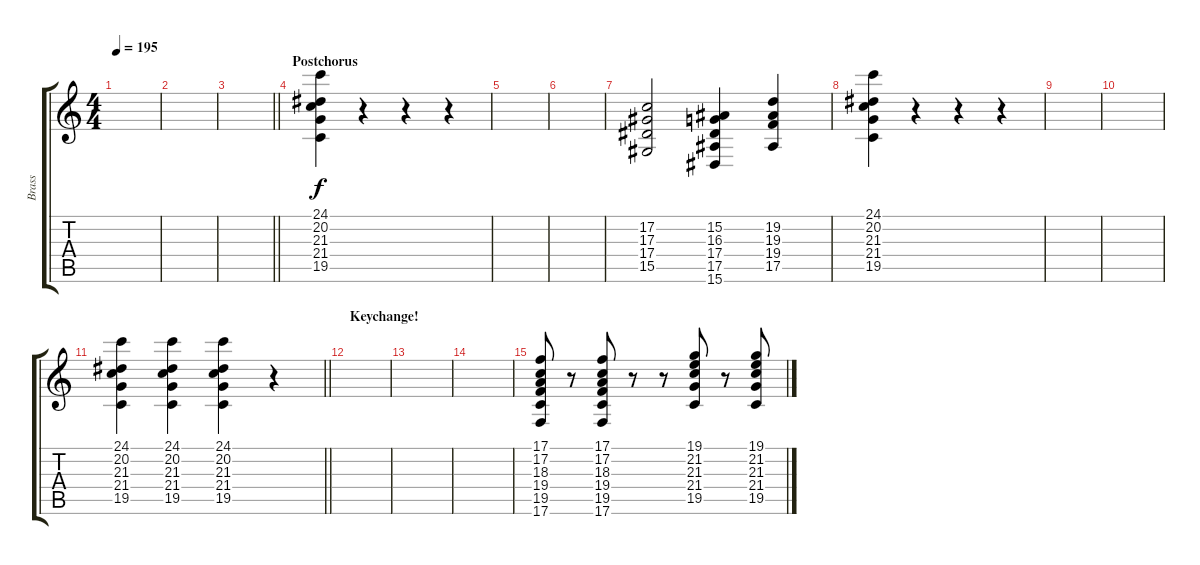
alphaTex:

\track ("Brass" "Brass") {instrument brasssection}
\staff {score tabs}
\tuning (C4 G3 Eb3 Bb2 F2 C2) {hide}
\ts (4 4)
\tempo 195
\clef g2
\ks c
|
|
\barLineRight lightlight
|
\section ("" "Postchorus")
(24.1 20.2 21.3 21.4 19.5).4 r.4 r.4 r.4 |
|
|
(17.2 17.3 17.4 15.5).2 (15.2 16.3 17.4 17.5 15.6).4 (19.2 19.3 19.4 17.5).4 |
(24.1 20.2 21.3 21.4 19.5).4 r.4 r.4 r.4 |
|
|
\barLineRight lightlight
(24.1 20.2 21.3 21.4 19.5).4 (24.1 20.2 21.3 21.4 19.5).4 (24.1 20.2 21.3 21.4 19.5).4 r.4 |
\section ("" "Keychange!")
|
|
|
(17.1 17.2 18.3 19.4 19.5 17.6).8 r.8 (17.1 17.2 18.3 19.4 19.5 17.6).8 r.8 r.8 (19.1 21.2 21.3 21.4 19.5).8 r.8 (19.1 21.2 21.3 21.4 19.5).8
